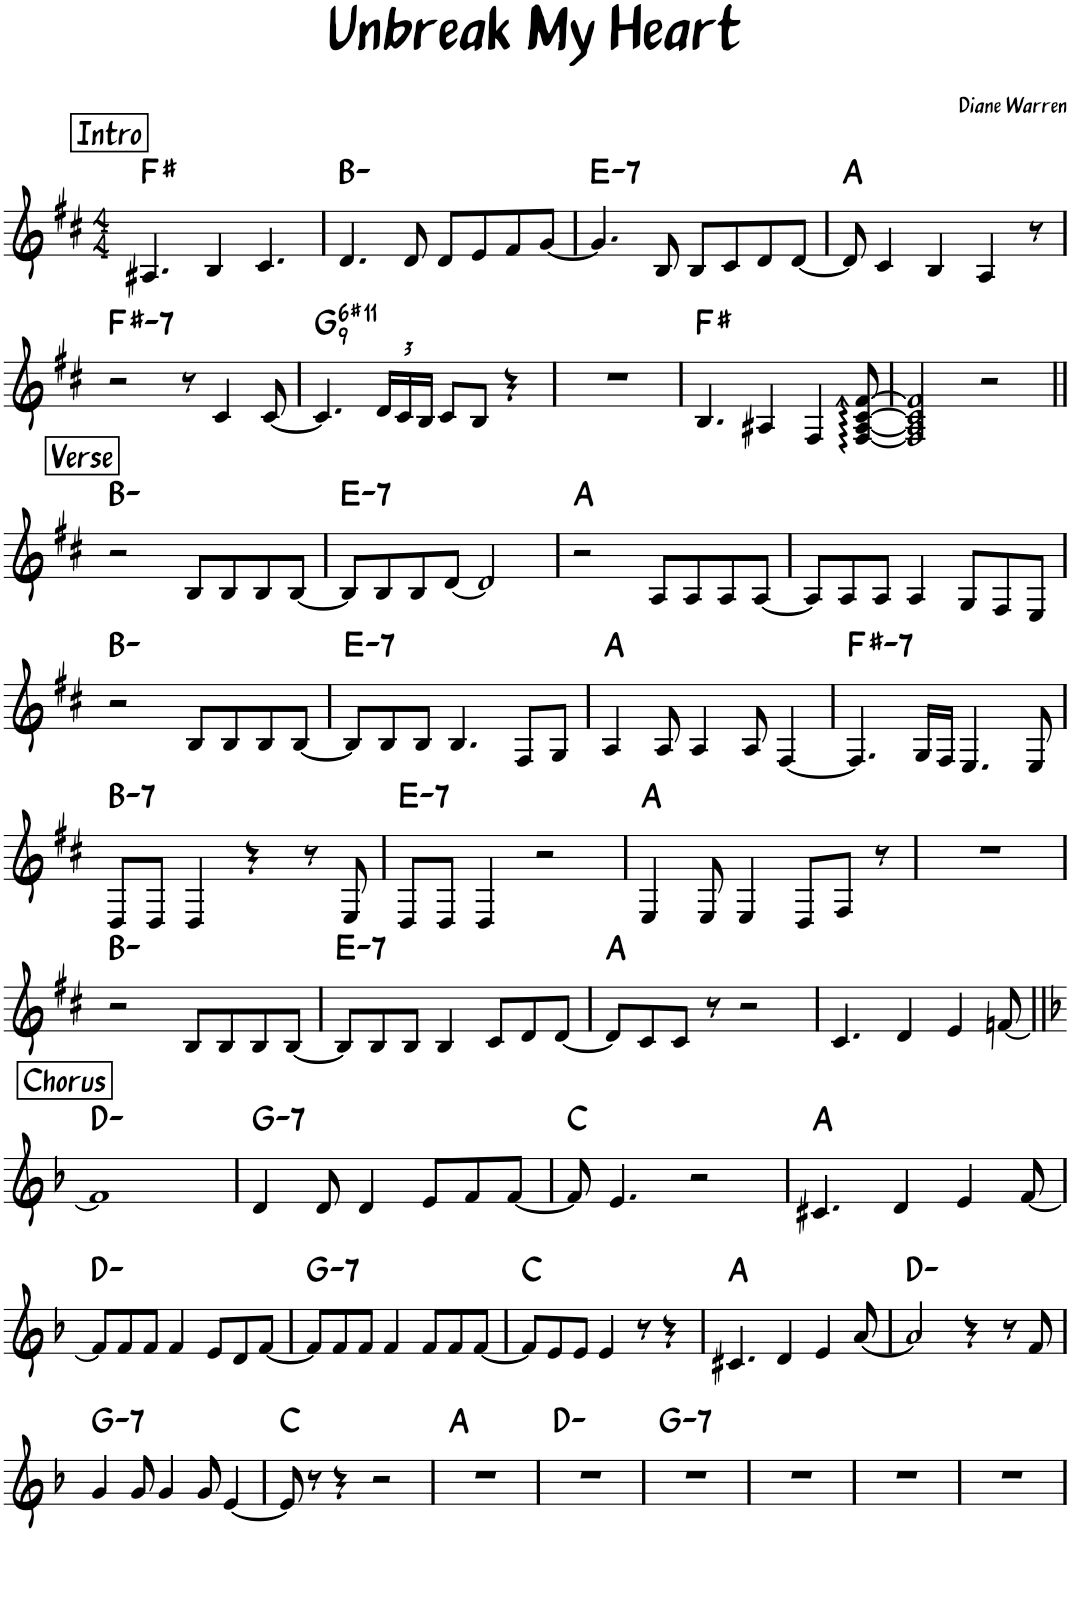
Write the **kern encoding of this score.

**kern	**harte
*part1	*part1
*staff1	*
*I"Piano	*
*I'Pno.	*
*clefG2	*
*k[f#c#]	*
*M4/4	*
!!LO:REH:place=s1:a:B:rj:fs=14:t=Intro
=1	=1
4.A#X/	F#:maj
4B/	.
4.c#/	.
=2	=2
4.d/	B:min
8d/	.
8d/L	.
8e/	.
8f#/	.
[8g/J	.
=3	=3
!	!LO:H:kt=7
4.g/]	E:min7
8B/	.
8B/L	.
8c#/	.
8d/	.
[8d/J	.
=4	=4
8d/]	A:maj
4c#/	.
4B/	.
4A/	.
8r	.
!!LO:LB:g=z
=5	=5
!	!LO:H:kt=7
2r	F#:min7
8r	.
4c#/	.
[8c#/	.
=6	=6
!	!LO:H:kt=6
4.c#/]	G:maj6(9,#11)
*Xbrackettup	*
24d/LL	.
24c#/	.
24B/JJ	.
8c#/L	.
8B/J	.
4r	.
=7	=7
1r	.
=8	=8
4.B/	F#:maj
4A#X/	.
4F#/	.
[8F#/: [8A#/: [8c#/: [8f#/:	.
=9	=9
2F#/] 2A#/] 2c#/] 2f#/]	.
2r	.
!!LO:LB:g=z
!!LO:REH:place=s1:a:B:rj:fs=14:t=Verse
=10||	=10||
2r	B:min
8B/L	.
8B/	.
8B/	.
[8B/J	.
=11	=11
!	!LO:H:kt=7
8B/L]	E:min7
8B/	.
8B/	.
[8d/J	.
2d/]	.
=12	=12
2r	A:maj
8A/L	.
8A/	.
8A/	.
[8A/J	.
=13	=13
8A/L]	.
8A/	.
8A/J	.
4A/	.
8G/L	.
8F#/	.
8E/J	.
!!LO:LB:g=z
=14	=14
2r	B:min
8B/L	.
8B/	.
8B/	.
[8B/J	.
=15	=15
!	!LO:H:kt=7
8B/L]	E:min7
8B/	.
8B/J	.
4.B/	.
8F#/L	.
8G/J	.
=16	=16
4A/	A:maj
8A/	.
4A/	.
8A/	.
[4F#/	.
=17	=17
!	!LO:H:kt=7
4.F#/]	F#:min7
16G/LL	.
16F#/JJ	.
4.E/	.
8E/	.
!!LO:LB:g=z
=18	=18
!	!LO:H:kt=7
8D/L	B:min7
8D/J	.
4D/	.
4r	.
8r	.
8E/	.
=19	=19
!	!LO:H:kt=7
8D/L	E:min7
8D/J	.
4D/	.
2r	.
=20	=20
4E/	A:maj
8E/	.
4E/	.
8D/L	.
8F#/J	.
8r	.
=21	=21
1r	.
!!LO:LB:g=z
=22	=22
2r	B:min
8B/L	.
8B/	.
8B/	.
[8B/J	.
=23	=23
!	!LO:H:kt=7
8B/L]	E:min7
8B/	.
8B/J	.
4B/	.
8c#/L	.
8d/	.
[8d/J	.
=24	=24
8d/L]	A:maj
8c#/	.
8c#/J	.
8r	.
2r	.
=25	=25
4.c#/	.
4d/	.
4e/	.
[8fn/	.
!!LO:LB:g=z
!!LO:REH:place=s1:a:B:rj:fs=14:t=Chorus
=26||	=26||
*k[b-]	*
1f]	D:min
=27	=27
!	!LO:H:kt=7
4d/	G:min7
8d/	.
4d/	.
8e/L	.
8f/	.
[8f/J	.
=28	=28
8f/]	C:maj
4.e/	.
2r	.
=29	=29
4.c#X/	A:maj
4d/	.
4e/	.
[8f/	.
!!LO:LB:g=z
=30	=30
8f/L]	D:min
8f/	.
8f/J	.
4f/	.
8e/L	.
8d/	.
[8f/J	.
=31	=31
!	!LO:H:kt=7
8f/L]	G:min7
8f/	.
8f/J	.
4f/	.
8f/L	.
8f/	.
[8f/J	.
=32	=32
8f/L]	C:maj
8e/	.
8e/J	.
4e/	.
8r	.
4r	.
=33	=33
4.c#X/	A:maj
4d/	.
4e/	.
[8a/	.
=34	=34
2a/]	D:min
4r	.
8r	.
8f/	.
!!LO:LB:g=z
=35	=35
!	!LO:H:kt=7
4g/	G:min7
8g/	.
4g/	.
8g/	.
[4e/	.
=36	=36
8e/]	C:maj
8r	.
4r	.
2r	.
=37	=37
1r	A:maj
=38	=38
1r	D:min
=39	=39
!	!LO:H:kt=7
1r	G:min7
=40	=40
1r	.
=41	=41
1r	.
=42	=42
1r	.
=	=
*-	*-
